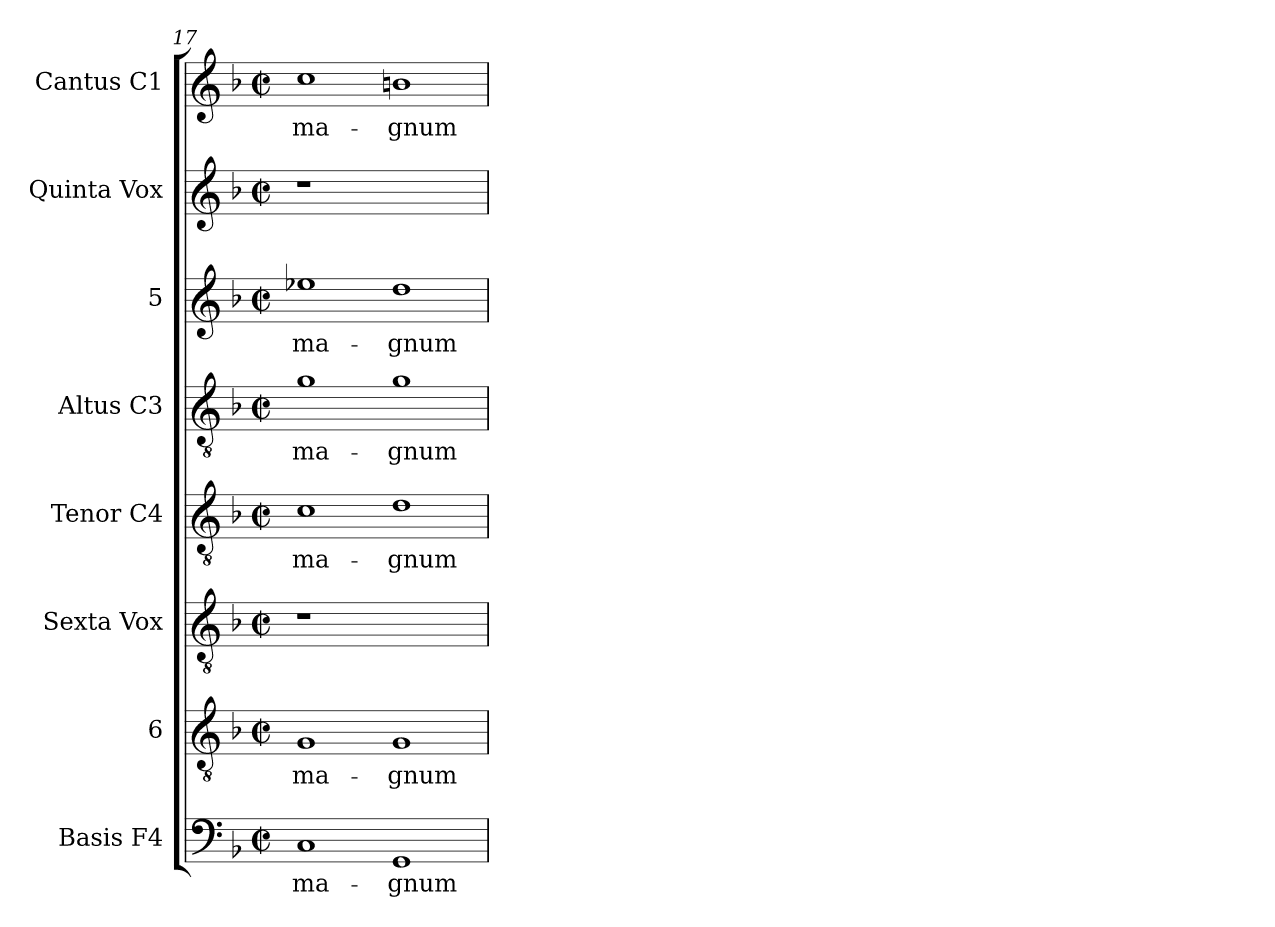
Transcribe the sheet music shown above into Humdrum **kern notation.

**kern	**text	**kern	**text	**kern	**kern	**text	**kern	**text	**kern	**text	**kern	**kern	**text
*part8	*part8	*part7	*part7	*part6	*part5	*part5	*part4	*part4	*part3	*part3	*part2	*part1	*part1
*staff8	*staff8	*staff7	*staff7	*staff6	*staff5	*staff5	*staff4	*staff4	*staff3	*staff3	*staff2	*staff1	*staff1
*I"Basis  F4	*	*I"6	*	*I"Sexta  Vox	*I"Tenor  C4	*	*I"Altus  C3	*	*I"5	*	*I"Quinta  Vox	*I"Cantus  C1	*
*I'B	*	*	*	*	*I'T	*	*I'A	*	*	*	*	*I'C	*
*clefF4	*	*clefGv2	*	*clefGv2	*clefGv2	*	*clefGv2	*	*clefG2	*	*clefG2	*clefG2	*
*k[b-]	*	*k[b-]	*	*k[b-]	*k[b-]	*	*k[b-]	*	*k[b-]	*	*k[b-]	*k[b-]	*
*F:	*	*F:	*	*F:	*F:	*	*F:	*	*F:	*	*F:	*F:	*
*M2/2	*	*M2/2	*	*M2/2	*M2/2	*	*M2/2	*	*M2/2	*	*M2/2	*M2/2	*
*met(c|)	*	*met(c|)	*	*met(c|)	*met(c|)	*	*met(c|)	*	*met(c|)	*	*met(c|)	*met(c|)	*
=17	=17	=17	=17	=17	=17	=17	=17	=17	=17	=17	=17	=17	=17
!	!LO:LY:b:cj	!	!LO:LY:b:cj	!	!	!LO:LY:b:cj	!	!LO:LY:b:cj	!	!LO:LY:b:cj	!	!	!LO:LY:b:cj
1C	ma-	1G	ma-	1r	1c	ma-	1g	ma-	1ee-X	ma-	1r	1cc	ma-
!	!LO:LY:b:cj	!	!LO:LY:b:cj	!	!	!LO:LY:b:cj	!	!LO:LY:b:cj	!	!LO:LY:b:cj	!	!	!LO:LY:b:cj
1GG	-gnum	1G	-gnum	1ryy	1d	-gnum	1g	-gnum	1dd	-gnum	1ryy	1bn	-gnum
=	=	=	=	=	=	=	=	=	=	=	=	=	=
*-	*-	*-	*-	*-	*-	*-	*-	*-	*-	*-	*-	*-	*-
